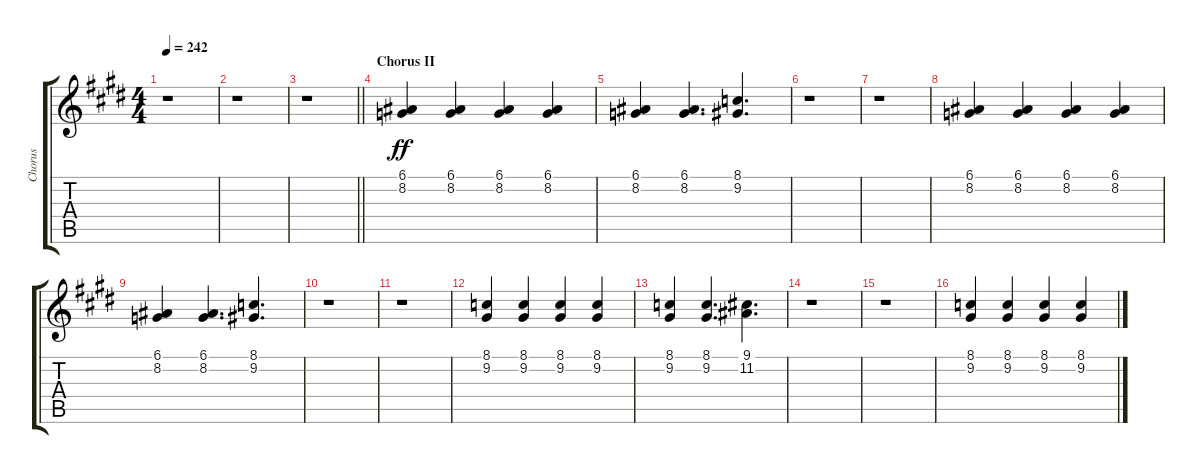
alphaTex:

\track ("Chorus" "Chorus") {instrument choiraahs}
\staff {score tabs}
\tuning (E4 B3 G3 D3 A2 E2) {hide}
\ts (4 4)
\tempo 242
\clef g2
\ks e
r.1{dy ff} |
r.1 |
\barLineRight lightlight
r.1 |
\section ("" "Chorus II")
(6.1 8.2).4 (6.1 8.2).4 (6.1 8.2).4 (6.1 8.2).4 |
(6.1 8.2).4 (6.1 8.2).4{d} (8.1 9.2).4{d} |
r.1 |
r.1 |
(6.1 8.2).4 (6.1 8.2).4 (6.1 8.2).4 (6.1 8.2).4 |
(6.1 8.2).4 (6.1 8.2).4{d} (8.1 9.2).4{d} |
r.1 |
r.1 |
(8.1 9.2).4 (8.1 9.2).4 (8.1 9.2).4 (8.1 9.2).4 |
(8.1 9.2).4 (8.1 9.2).4{d} (9.1 11.2).4{d} |
r.1 |
r.1 |
(8.1 9.2).4 (8.1 9.2).4 (8.1 9.2).4 (8.1 9.2).4
